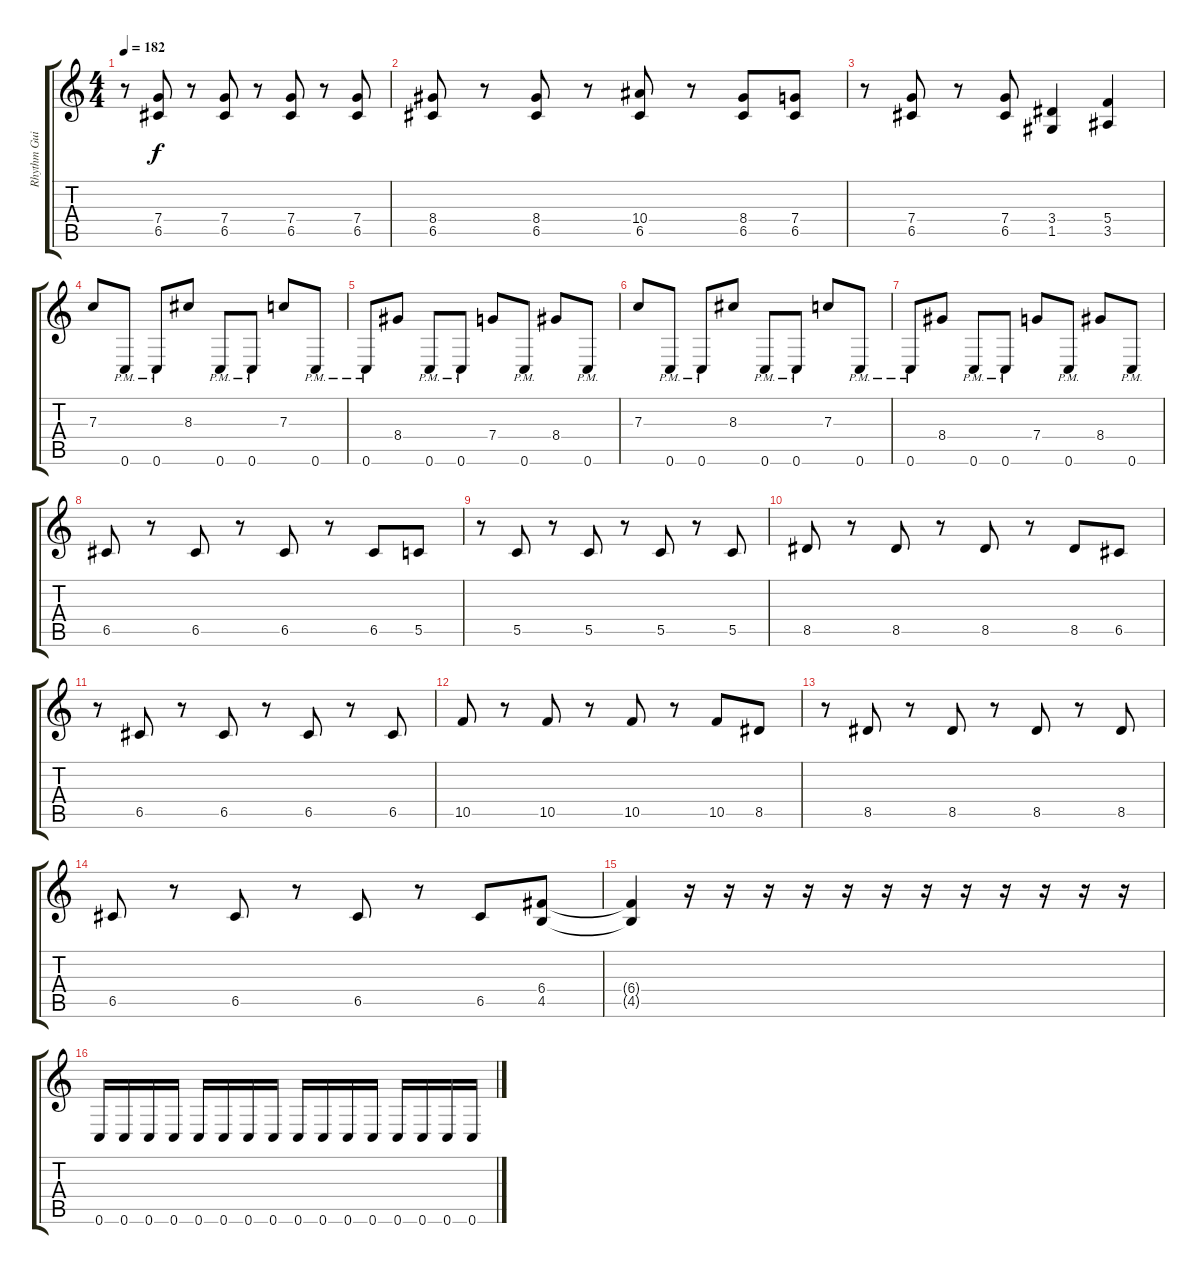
\track ("Rhythm Guitar" "Rhythm Gui") {instrument distortionguitar}
\staff {score tabs}
\tuning (D4 A3 F3 C3 G2 C2) {hide}
\ts (4 4)
\tempo 182
\clef g2
\ks c
r.8{dy f} (7.4 6.5).8 r.8 (7.4 6.5).8 r.8 (7.4 6.5).8 r.8 (7.4 6.5).8 |
(8.4 6.5).8 r.8 (8.4 6.5).8 r.8 (10.4 6.5).8 r.8 (8.4 6.5).8 (7.4 6.5).8 |
r.8 (7.4 6.5).8 r.8 (7.4 6.5).8 (3.4 1.5).4 (5.4 3.5).4 |
7.3.8 0.6{pm}.8 0.6{pm}.8 8.3.8 0.6{pm}.8 0.6{pm}.8 7.3.8 0.6{pm}.8 |
0.6{pm}.8 8.4.8 0.6{pm}.8 0.6{pm}.8 7.4.8 0.6{pm}.8 8.4.8 0.6{pm}.8 |
7.3.8 0.6{pm}.8 0.6{pm}.8 8.3.8 0.6{pm}.8 0.6{pm}.8 7.3.8 0.6{pm}.8 |
0.6{pm}.8 8.4.8 0.6{pm}.8 0.6{pm}.8 7.4.8 0.6{pm}.8 8.4.8 0.6{pm}.8 |
6.5.8 r.8 6.5.8 r.8 6.5.8 r.8 6.5.8 5.5.8 |
r.8 5.5.8 r.8 5.5.8 r.8 5.5.8 r.8 5.5.8 |
8.5.8 r.8 8.5.8 r.8 8.5.8 r.8 8.5.8 6.5.8 |
r.8 6.5.8 r.8 6.5.8 r.8 6.5.8 r.8 6.5.8 |
10.5.8 r.8 10.5.8 r.8 10.5.8 r.8 10.5.8 8.5.8 |
r.8 8.5.8 r.8 8.5.8 r.8 8.5.8 r.8 8.5.8 |
6.5.8 r.8 6.5.8 r.8 6.5.8 r.8 6.5.8 (6.4 4.5).8 |
(6.4{t} 4.5{t}).4 r.16 r.16 r.16 r.16 r.16 r.16 r.16 r.16 r.16 r.16 r.16 r.16 |
0.6.16 0.6.16 0.6.16 0.6.16 0.6.16 0.6.16 0.6.16 0.6.16 0.6.16 0.6.16 0.6.16 0.6.16 0.6.16 0.6.16 0.6.16 0.6.16
